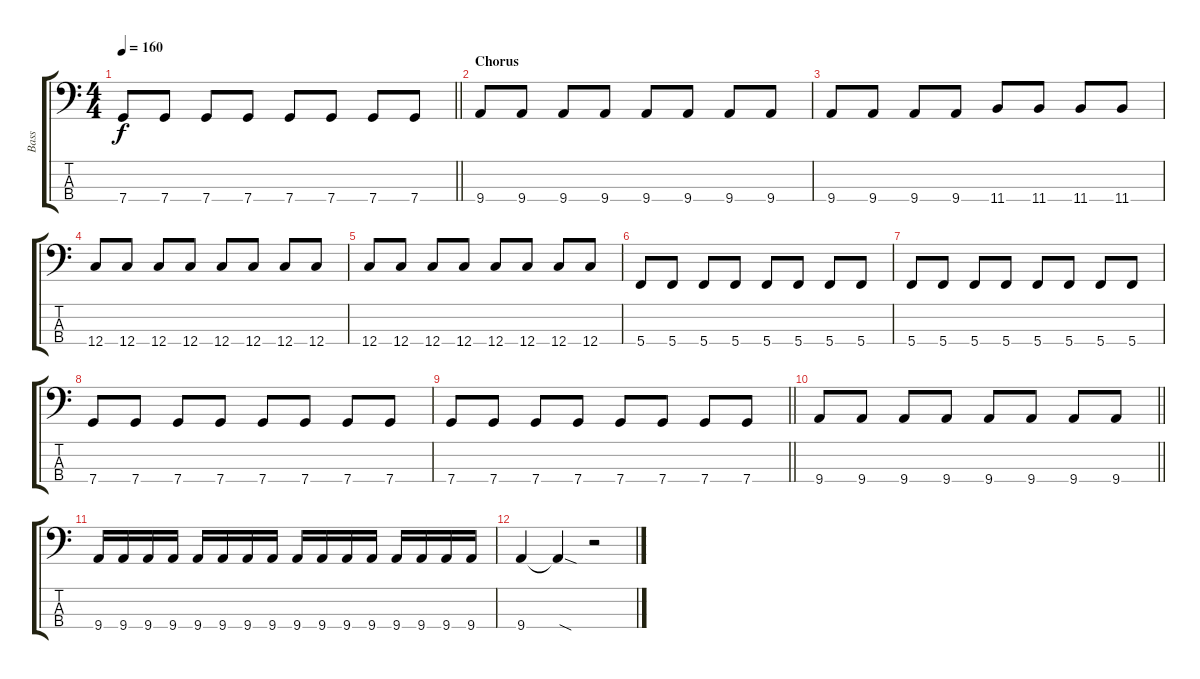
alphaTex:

\track ("Bass" "Bass") {instrument electricbassfinger}
\staff {score tabs}
\tuning (F2 C2 G1 C1) {hide}
\ts (4 4)
\tempo 160
\clef f4
\barLineRight lightlight
\ks c
7.4.8{dy f} 7.4.8 7.4.8 7.4.8 7.4.8 7.4.8 7.4.8 7.4.8 |
\section ("" "Chorus")
9.4.8 9.4.8 9.4.8 9.4.8 9.4.8 9.4.8 9.4.8 9.4.8 |
9.4.8 9.4.8 9.4.8 9.4.8 11.4.8 11.4.8 11.4.8 11.4.8 |
12.4.8 12.4.8 12.4.8 12.4.8 12.4.8 12.4.8 12.4.8 12.4.8 |
12.4.8 12.4.8 12.4.8 12.4.8 12.4.8 12.4.8 12.4.8 12.4.8 |
5.4.8 5.4.8 5.4.8 5.4.8 5.4.8 5.4.8 5.4.8 5.4.8 |
5.4.8 5.4.8 5.4.8 5.4.8 5.4.8 5.4.8 5.4.8 5.4.8 |
7.4.8 7.4.8 7.4.8 7.4.8 7.4.8 7.4.8 7.4.8 7.4.8 |
\barLineRight lightlight
7.4.8 7.4.8 7.4.8 7.4.8 7.4.8 7.4.8 7.4.8 7.4.8 |
\barLineRight lightlight
9.4.8 9.4.8 9.4.8 9.4.8 9.4.8 9.4.8 9.4.8 9.4.8 |
\section ("" "")
9.4.16 9.4.16 9.4.16 9.4.16 9.4.16 9.4.16 9.4.16 9.4.16 9.4.16 9.4.16 9.4.16 9.4.16 9.4.16 9.4.16 9.4.16 9.4.16 |
9.4.4 9.4{sod t}.4 r.2
